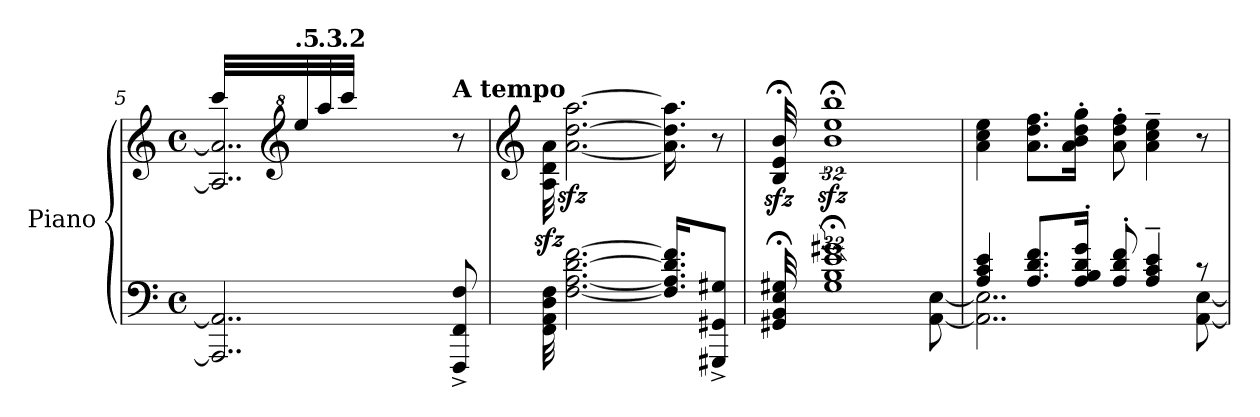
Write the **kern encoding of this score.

**kern	**kern
*part1	*part1
*staff2	*staff1
*I"Piano	*
*I'Pno.	*
*clefF4	*clefG2
*k[]	*k[]
*M4/4	*M4/4
*met(c)	*met(c)
=5	=5
*	*^
2..AAA/] 2..AA/]	2..A/] 2..a/]	32ccc/LLL
*	*clefG^2	*
*	*MM87	*
!	!	!LO:TX:a:B:t=.5
.	.	32eee/
*	*MM88	*
!	!	!LO:TX:a:B:t=.3
.	.	32aaa/
*	*MM89	*
!	!	!LO:TX:a:B:t=.2
.	.	32cccc/JJJ
.	.	2..ryy
!	!LO:TX:a:B:t=A tempo	!
8FFF/^ 8FF/^ 8F/^	8r	.
*	*v	*v
=6	=6
*	*clefG2
32FF\ 32AA\ 32D\ 32F\	32A\zz< 32d\zz< 32a\zz<
[2.F\ [2.A\ [2.d\ [2.f\	[2.a\zz< [2.dd\zz< [2.aa\zz<
16.F/] 16.A/] 16.d/] 16.f/]KL	16.a\] 16.dd\] 16.aa\]
8GGG#X/^ 8GG#X/^ 8G#X/^J	8r
!!LO:LB:g=z
=7	=7
*^	*
32GG#X/;< 32BB/;< 32E/;< 32G#X/;<	2..ryy	32B/zz<;< 32e/zz<;< 32b/zz<;<
32%31G#/;< 32%31B/;< 32%31e/;< 32%31g#X/;<	.	32%31b\zz<;< 32%31ee\zz<;< 32%31bb\zz<;<
.	[8AA\ [8E\	.
=8	=8	=8
4A/ 4c/ 4e/	2..AA\] 2..E\]	4a\ 4cc\ 4ee\
8.A/ 8.d/ 8.f/L	.	8.a\ 8.dd\ 8.ff\L
16A/' 16B/' 16d/' 16g/'Jk	.	16a\' 16b\' 16dd\' 16gg\'Jk
8A/' 8d/' 8f/'	.	8a\' 8dd\' 8ff\'
4A/~ 4c/~ 4e/~	.	4a\~ 4cc\~ 4ee\~
8r	[8AA\ [8E\	8r
*v	*v	*
=	=
*-	*-
